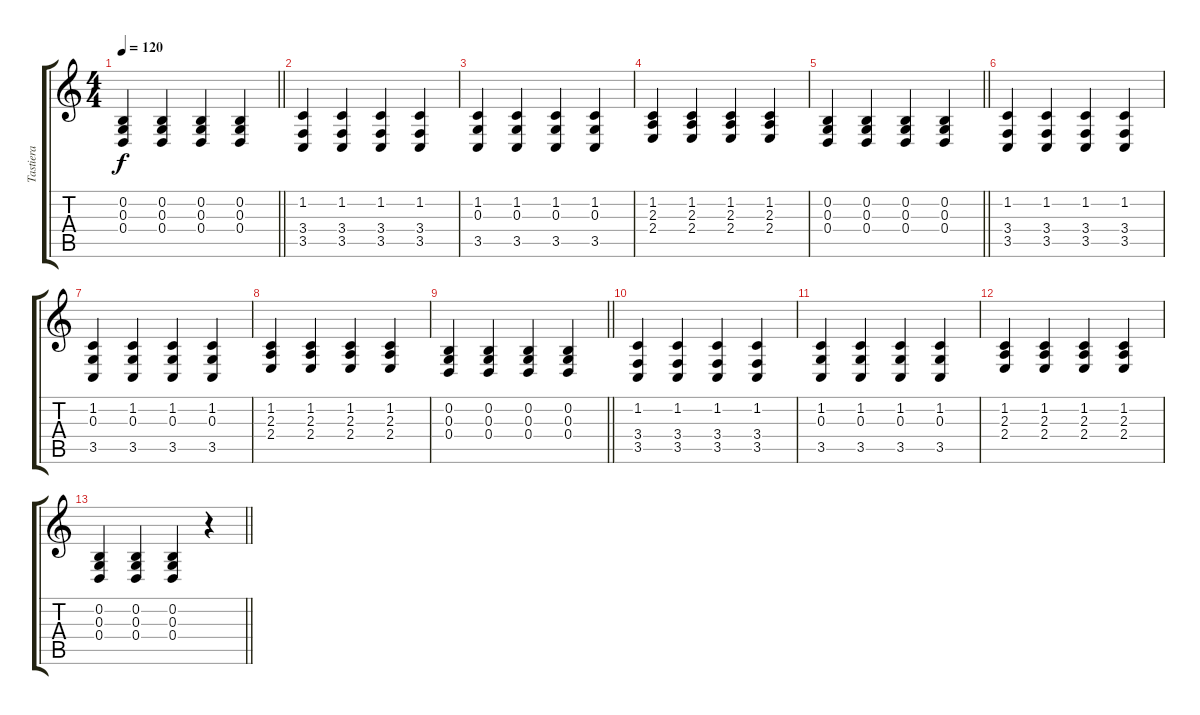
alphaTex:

\track ("Tastiera" "Tastiera") {instrument pad6metallic}
\staff {score tabs}
\tuning (E4 B3 G3 D3 A2 E2) {hide}
\ts (4 4)
\tempo 120
\clef g2
\barLineRight lightlight
\ks c
(0.2 0.3 0.4).4{dy f} (0.2 0.3 0.4).4 (0.2 0.3 0.4).4 (0.2 0.3 0.4).4 |
(1.2 3.4 3.5).4 (1.2 3.4 3.5).4 (1.2 3.4 3.5).4 (1.2 3.4 3.5).4 |
(1.2 0.3 3.5).4 (1.2 0.3 3.5).4 (1.2 0.3 3.5).4 (1.2 0.3 3.5).4 |
(1.2 2.3 2.4).4 (1.2 2.3 2.4).4 (1.2 2.3 2.4).4 (1.2 2.3 2.4).4 |
\barLineRight lightlight
(0.2 0.3 0.4).4 (0.2 0.3 0.4).4 (0.2 0.3 0.4).4 (0.2 0.3 0.4).4 |
(1.2 3.4 3.5).4 (1.2 3.4 3.5).4 (1.2 3.4 3.5).4 (1.2 3.4 3.5).4 |
(1.2 0.3 3.5).4 (1.2 0.3 3.5).4 (1.2 0.3 3.5).4 (1.2 0.3 3.5).4 |
(1.2 2.3 2.4).4 (1.2 2.3 2.4).4 (1.2 2.3 2.4).4 (1.2 2.3 2.4).4 |
\barLineRight lightlight
(0.2 0.3 0.4).4 (0.2 0.3 0.4).4 (0.2 0.3 0.4).4 (0.2 0.3 0.4).4 |
(1.2 3.4 3.5).4 (1.2 3.4 3.5).4 (1.2 3.4 3.5).4 (1.2 3.4 3.5).4 |
(1.2 0.3 3.5).4 (1.2 0.3 3.5).4 (1.2 0.3 3.5).4 (1.2 0.3 3.5).4 |
(1.2 2.3 2.4).4 (1.2 2.3 2.4).4 (1.2 2.3 2.4).4 (1.2 2.3 2.4).4 |
\barLineRight lightlight
(0.2 0.3 0.4).4 (0.2 0.3 0.4).4 (0.2 0.3 0.4).4 r.4
